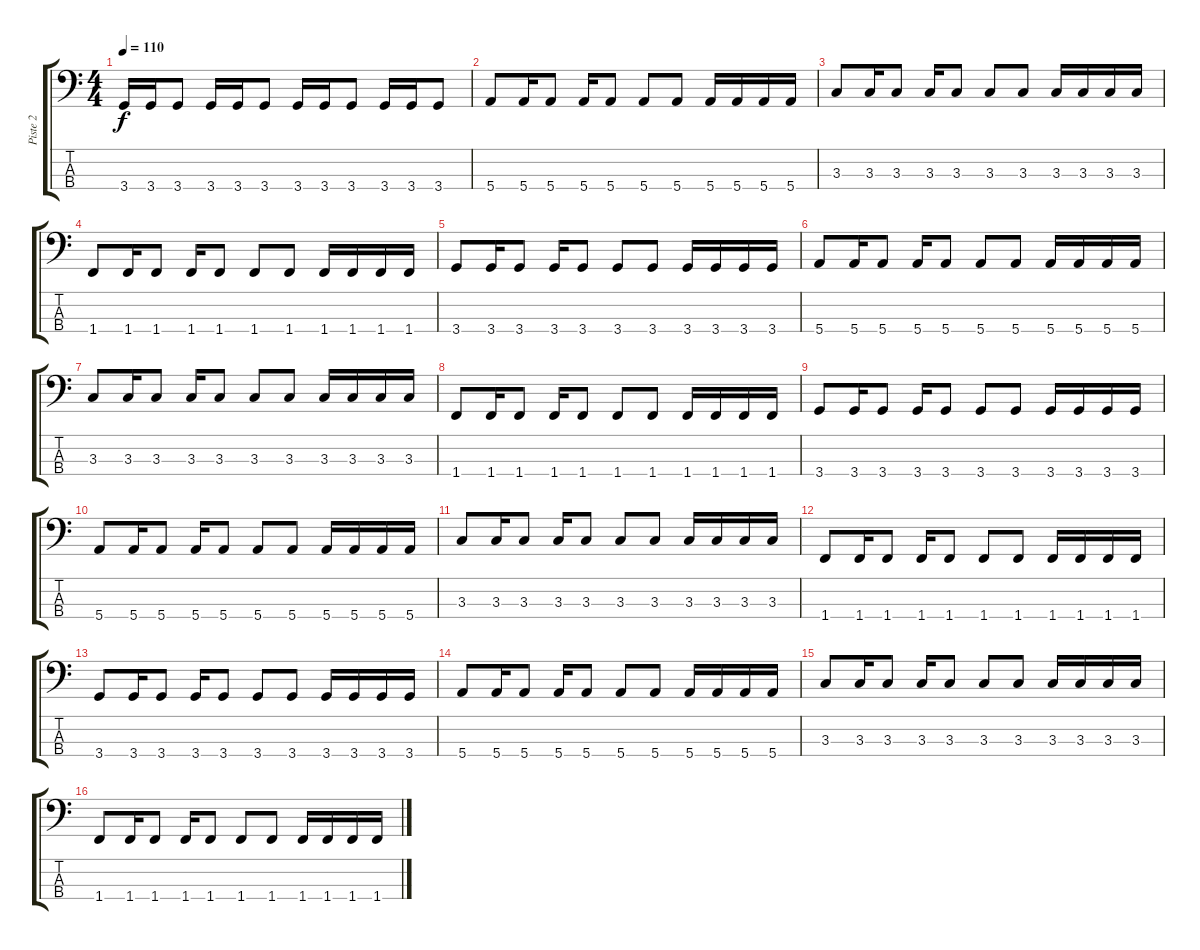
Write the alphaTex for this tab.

\track ("Piste 2" "Piste 2") {instrument electricbassfinger}
\staff {score tabs}
\tuning (G2 D2 A1 E1) {hide}
\ts (4 4)
\tempo 110
\clef f4
\ks c
3.4.16{dy f} 3.4.16 3.4.8 3.4.16 3.4.16 3.4.8 3.4.16 3.4.16 3.4.8 3.4.16 3.4.16 3.4.8 |
5.4.8 5.4.16 5.4.8 5.4.16 5.4.8 5.4.8 5.4.8 5.4.16 5.4.16 5.4.16 5.4.16 |
3.3.8 3.3.16 3.3.8 3.3.16 3.3.8 3.3.8 3.3.8 3.3.16 3.3.16 3.3.16 3.3.16 |
1.4.8 1.4.16 1.4.8 1.4.16 1.4.8 1.4.8 1.4.8 1.4.16 1.4.16 1.4.16 1.4.16 |
3.4.8 3.4.16 3.4.8 3.4.16 3.4.8 3.4.8 3.4.8 3.4.16 3.4.16 3.4.16 3.4.16 |
5.4.8 5.4.16 5.4.8 5.4.16 5.4.8 5.4.8 5.4.8 5.4.16 5.4.16 5.4.16 5.4.16 |
3.3.8 3.3.16 3.3.8 3.3.16 3.3.8 3.3.8 3.3.8 3.3.16 3.3.16 3.3.16 3.3.16 |
1.4.8 1.4.16 1.4.8 1.4.16 1.4.8 1.4.8 1.4.8 1.4.16 1.4.16 1.4.16 1.4.16 |
3.4.8 3.4.16 3.4.8 3.4.16 3.4.8 3.4.8 3.4.8 3.4.16 3.4.16 3.4.16 3.4.16 |
5.4.8 5.4.16 5.4.8 5.4.16 5.4.8 5.4.8 5.4.8 5.4.16 5.4.16 5.4.16 5.4.16 |
3.3.8 3.3.16 3.3.8 3.3.16 3.3.8 3.3.8 3.3.8 3.3.16 3.3.16 3.3.16 3.3.16 |
1.4.8 1.4.16 1.4.8 1.4.16 1.4.8 1.4.8 1.4.8 1.4.16 1.4.16 1.4.16 1.4.16 |
3.4.8 3.4.16 3.4.8 3.4.16 3.4.8 3.4.8 3.4.8 3.4.16 3.4.16 3.4.16 3.4.16 |
5.4.8 5.4.16 5.4.8 5.4.16 5.4.8 5.4.8 5.4.8 5.4.16 5.4.16 5.4.16 5.4.16 |
3.3.8 3.3.16 3.3.8 3.3.16 3.3.8 3.3.8 3.3.8 3.3.16 3.3.16 3.3.16 3.3.16 |
1.4.8 1.4.16 1.4.8 1.4.16 1.4.8 1.4.8 1.4.8 1.4.16 1.4.16 1.4.16 1.4.16
